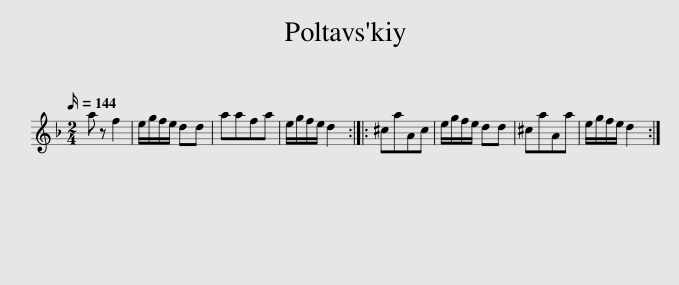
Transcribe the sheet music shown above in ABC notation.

X:1
L:1/8
Q:1/4=144
M:2/4
I:linebreak $
K:Dmin
V:1 treble
V:1
 a z f2 | e/g/f/e/ dd | aafa | e/g/f/e/ d2 :: ^caAc | %5
 e/g/f/e/ dd | ^caAa | e/g/f/e/ d2 :| %8
